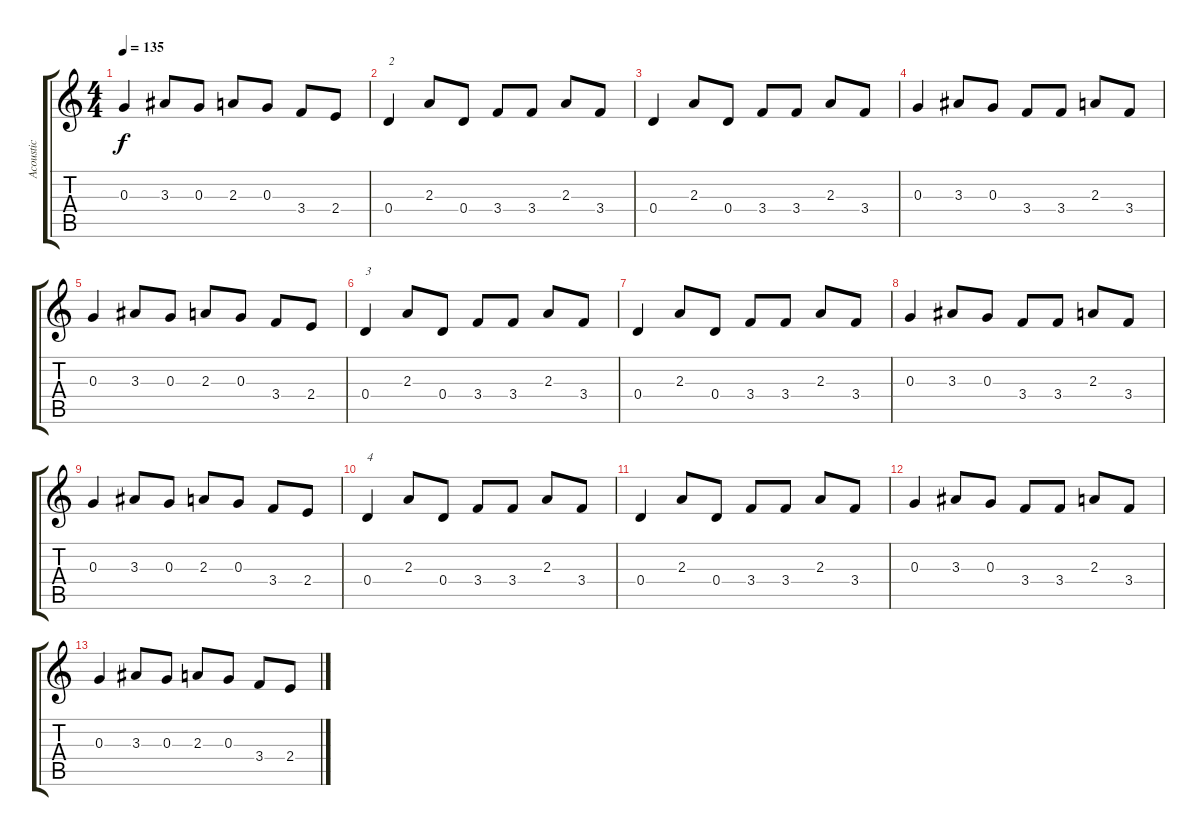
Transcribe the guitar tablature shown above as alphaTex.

\track ("Acoustic" "Acoustic") {instrument banjo}
\staff {score tabs}
\tuning (E4 B3 G3 D3 A2 E2) {hide}
\displaytranspose 12
\ts (4 4)
\tempo 135
\clef g2
\ks c
0.3.4{dy f} 3.3.8 0.3.8 2.3.8 0.3.8 3.4.8 2.4.8 |
0.4.4{txt "2"} 2.3.8 0.4.8 3.4.8 3.4.8 2.3.8 3.4.8 |
0.4.4 2.3.8 0.4.8 3.4.8 3.4.8 2.3.8 3.4.8 |
0.3.4 3.3.8 0.3.8 3.4.8 3.4.8 2.3.8 3.4.8 |
0.3.4 3.3.8 0.3.8 2.3.8 0.3.8 3.4.8 2.4.8 |
0.4.4{txt "3"} 2.3.8 0.4.8 3.4.8 3.4.8 2.3.8 3.4.8 |
0.4.4 2.3.8 0.4.8 3.4.8 3.4.8 2.3.8 3.4.8 |
0.3.4 3.3.8 0.3.8 3.4.8 3.4.8 2.3.8 3.4.8 |
0.3.4 3.3.8 0.3.8 2.3.8 0.3.8 3.4.8 2.4.8 |
0.4.4{txt "4"} 2.3.8 0.4.8 3.4.8 3.4.8 2.3.8 3.4.8 |
0.4.4 2.3.8 0.4.8 3.4.8 3.4.8 2.3.8 3.4.8 |
0.3.4 3.3.8 0.3.8 3.4.8 3.4.8 2.3.8 3.4.8 |
0.3.4 3.3.8 0.3.8 2.3.8 0.3.8 3.4.8 2.4.8
